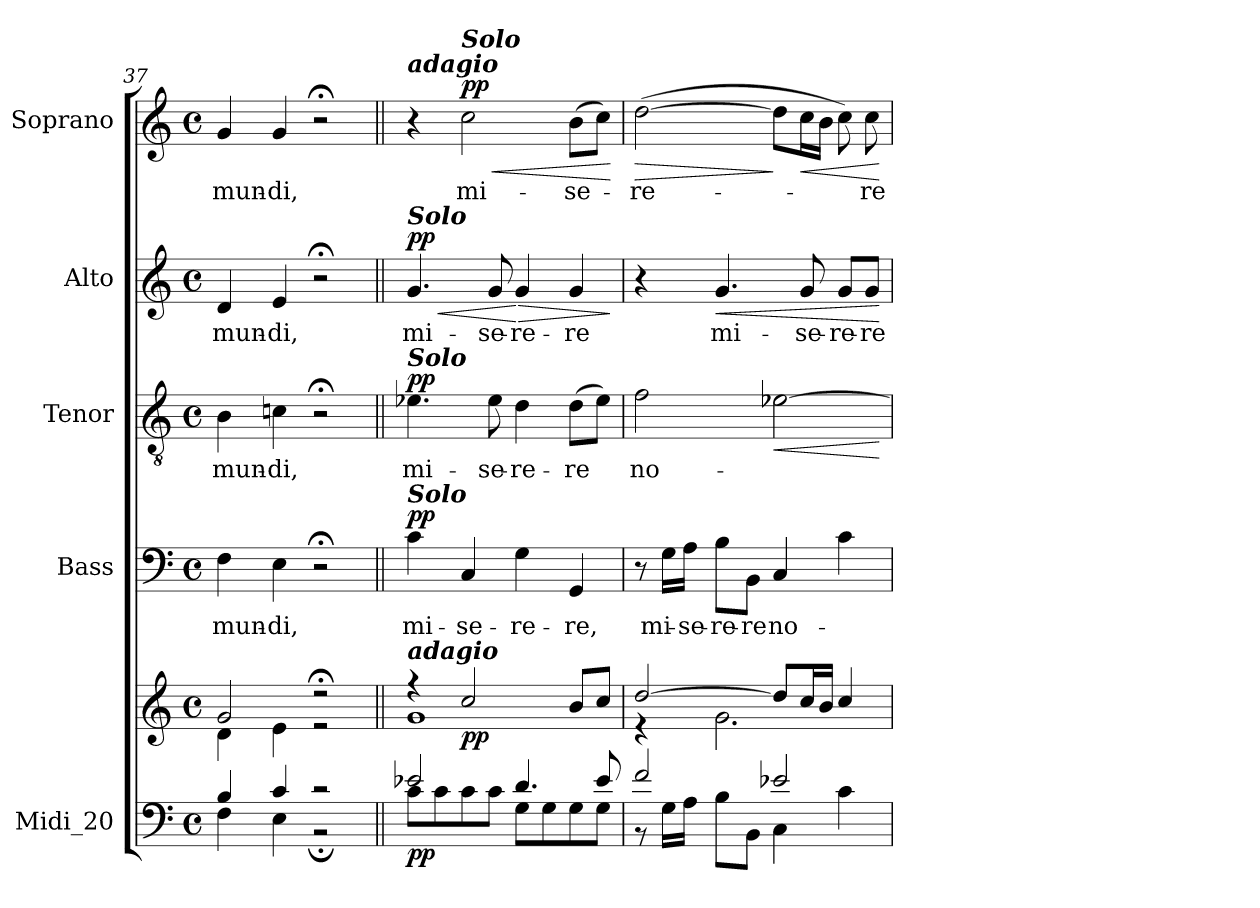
**kern	**kern	**dynam	**kern	**text	**dynam	**kern	**text	**dynam	**kern	**text	**dynam	**kern	**text	**dynam
*part5	*part5	*part5	*part4	*part4	*part4	*part3	*part3	*part3	*part2	*part2	*part2	*part1	*part1	*part1
*staff6	*staff5	*staff5/6	*staff4	*staff4	*staff4	*staff3	*staff3	*staff3	*staff2	*staff2	*staff2	*staff1	*staff1	*staff1
*I"Midi_20	*	*	*I"Bass	*	*	*I"Tenor	*	*	*I"Alto	*	*	*I"Soprano	*	*
*	*	*	*I'B	*	*	*I'T	*	*	*I'A	*	*	*I'S	*	*
*clefF4	*clefG2	*	*clefF4	*	*	*clefGv2	*	*	*clefG2	*	*	*clefG2	*	*
*k[]	*k[]	*	*k[]	*	*	*k[]	*	*	*k[]	*	*	*k[]	*	*
*C:	*C:	*	*C:	*	*	*C:	*	*	*C:	*	*	*C:	*	*
*M4/4	*M4/4	*	*M4/4	*	*	*M4/4	*	*	*M4/4	*	*	*M4/4	*	*
*met(c)	*met(c)	*	*met(c)	*	*	*met(c)	*	*	*met(c)	*	*	*met(c)	*	*
=37	=37	=37	=37	=37	=37	=37	=37	=37	=37	=37	=37	=37	=37	=37
*^	*^	*	*	*	*	*	*	*	*	*	*	*	*	*
!	!	!	!	!	!	!LO:LY:b	!	!	!LO:LY:b	!	!	!LO:LY:b	!	!	!LO:LY:b	!
4B/	4F\	2g/	4d\	.	4F	mun-	.	4B	mun-	.	4d	mun-	.	4g	mun-	.
!	!	!	!	!	!	!LO:LY:b	!	!	!LO:LY:b	!	!	!LO:LY:b	!	!	!LO:LY:b	!
4c/	4E\	.	4e\	.	4E	-di,	.	4cn	-di,	.	4e	-di,	.	4g	-di,	.
2r	2r;<	2r;<	2r	.	2r;<	.	.	2r;<	.	.	2r;<	.	.	2r;<	.	.
=38||	=38||	=38||	=38||	=38||	=38||	=38||	=38||	=38||	=38||	=38||	=38||	=38||	=38||	=38||	=38||	=38||
!	!	!	!	!	!	!	!	!	!	!	!	!	!	!LO:TX:a:Bi:t=adagio	!	!
!	!	!	!	!	!	!	!	!	!	!	!LO:TX:a:Bi:t=Solo	!	!	!	!	!
!	!	!	!	!	!	!	!	!LO:TX:a:Bi:t=Solo	!	!	!	!	!	!	!	!
!	!	!	!	!	!LO:TX:a:Bi:t=Solo	!	!	!	!	!	!	!	!	!	!	!
!	!	!LO:TX:a:Bi:t=adagio	!	!	!	!	!	!	!	!	!	!	!	!	!	!
!	!	!	!	!LO:DY:b=2	!	!LO:LY:b	!LO:DY:b	!	!LO:LY:b	!LO:DY:b	!	!LO:LY:b	!LO:HP:b	!	!	!
!	!	!	!	!	!	!	!	!	!	!	!	!	!LO:DY:n=1:b	!	!	!
2e-X/	8c\L	4r	1g\	pp	4c	mi-	pp	4.e-X	mi-	pp	4.g	mi-	< pp	4r	.	.
.	8c\	.	.	.	.	.	.	.	.	.	.	.	.	.	.	.
!	!	!	!	!	!	!	!	!	!	!	!	!	!	!LO:TX:a:Bi:t=Solo	!	!
!	!	!	!	!LO:DY:b	!	!LO:LY:b	!	!	!	!	!	!	!	!	!LO:LY:b	!LO:HP:b
!	!	!	!	!	!	!	!	!	!	!	!	!	!	!	!	!LO:DY:n=1:b
.	8c\	2cc/	.	pp	4C	-se-	.	.	.	.	.	.	.	2cc	mi-	< pp
!	!	!	!	!	!	!	!	!	!LO:LY:b	!	!	!LO:LY:b	!	!	!	!
.	8c\J	.	.	.	.	.	.	8e-	-se-	.	8g	-se-	.	.	.	.
!	!	!	!	!	!	!LO:LY:b	!	!	!LO:LY:b	!	!	!LO:LY:b	!LO:HP:n=1:b	!	!	!
4.d/	8G\L	.	.	.	4G	-re-	.	4d	-re-	.	4g	-re-	[ >	.	.	.
.	8G\	.	.	.	.	.	.	.	.	.	.	.	.	.	.	.
!	!	!	!	!	!	!LO:LY:b	!	!	!LO:LY:b	!	!	!LO:LY:b	!	!	!LO:LY:b	!
.	8G\	8b/L	.	.	4GG	-re,	.	(>8dL	-re	.	4g	-re	.	(>8bL	-se-	.
8e-/	8G\J	8cc/J	.	.	.	.	.	8e-J)	.	.	.	.	.	8ccJ)	.	.
*v	*v	*	*	*	*	*	*	*	*	*	*	*	*	*	*	*
*	*v	*v	*	*	*	*	*	*	*	*	*	*	*	*	*
.	.	.	.	.	.	.	.	.	.	.	]	.	.	[
=39	=39	=39	=39	=39	=39	=39	=39	=39	=39	=39	=39	=39	=39	=39
*^	*^	*	*	*	*	*	*	*	*	*	*	*	*	*
!	!	!	!	!	!	!	!	!	!LO:LY:b	!	!	!	!	!	!LO:LY:b	!LO:HP:b
2f/	8r	[2dd/	4r	.	8r	.	.	2f	no-	.	4r	.	.	(>[2dd	re-	>
!	!	!	!	!	!	!LO:LY:b	!	!	!	!	!	!	!	!	!	!
.	16G\LL	.	.	.	16G\LL	mi-	.	.	.	.	.	.	.	.	.	.
!	!	!	!	!	!	!LO:LY:b	!	!	!	!	!	!	!	!	!	!
.	16A\JJ	.	.	.	16A\JJ	-se-	.	.	.	.	.	.	.	.	.	.
!	!	!	!	!	!	!LO:LY:b	!	!	!	!	!	!LO:LY:b	!LO:HP:b	!	!	!
.	8B\L	.	2.g\	.	8B\L	-re-	.	.	.	.	4.g	mi-	<	.	.	.
!	!	!	!	!	!	!LO:LY:b	!	!	!	!	!	!	!	!	!	!
.	8BB\J	.	.	.	8BB\J	-re	.	.	.	.	.	.	.	.	.	.
!	!	!	!	!	!	!LO:LY:b	!	!	!	!LO:HP:b	!	!	!	!	!	!
2e-X/	4C\	8dd/L]	.	.	4C	no-	.	[2e-X	.	<	.	.	.	8ddL]	.	]
!	!	!	!	!	!	!	!	!	!	!	!	!LO:LY:b	!	!	!	!LO:HP:b
.	.	16cc/L	.	.	.	.	.	.	.	.	8g	-se-	.	16ccL	.	<
.	.	16b/JJ	.	.	.	.	.	.	.	.	.	.	.	16bJJ	.	.
!	!	!	!	!	!	!	!	!	!	!	!	!LO:LY:b	!	!	!	!
.	4c\	4cc/	.	.	4c	.	.	.	.	.	8g/L	-re-	.	8cc)	.	.
!	!	!	!	!	!	!	!	!	!	!	!	!LO:LY:b	!	!	!LO:LY:b	!
.	.	.	.	.	.	.	.	.	.	.	8g/J	-re	.	8cc	re	.
*v	*v	*	*	*	*	*	*	*	*	*	*	*	*	*	*	*
*	*v	*v	*	*	*	*	*	*	*	*	*	*	*	*	*
.	.	.	.	.	.	.	.	[	.	.	[	.	.	[
=	=	=	=	=	=	=	=	=	=	=	=	=	=	=
*-	*-	*-	*-	*-	*-	*-	*-	*-	*-	*-	*-	*-	*-	*-
